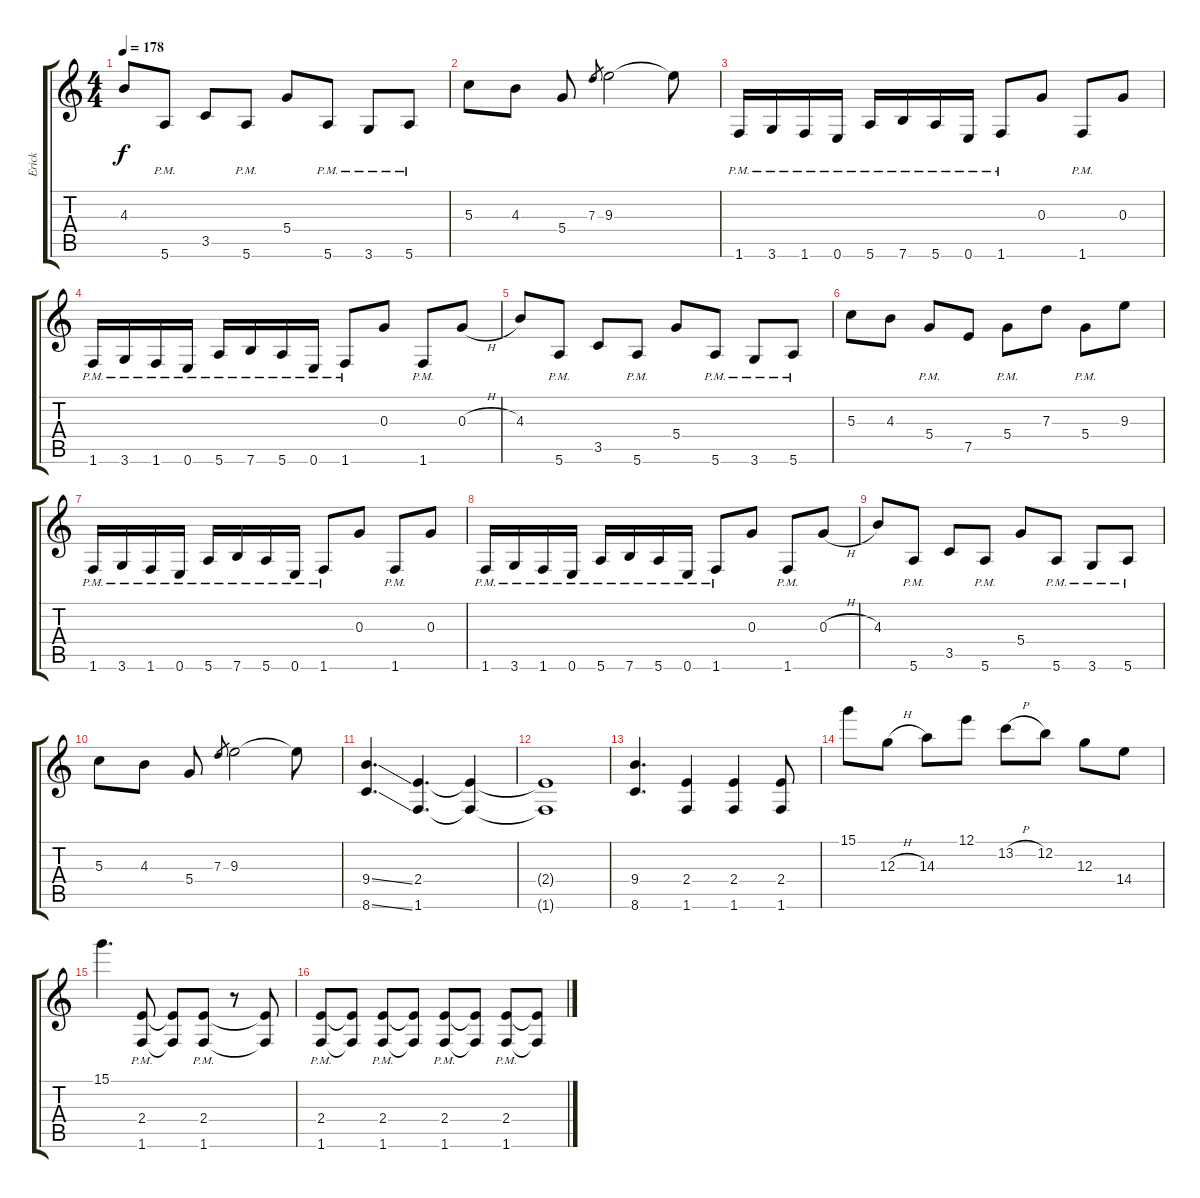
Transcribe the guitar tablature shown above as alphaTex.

\track ("Erick" "Erick") {instrument overdrivenguitar}
\staff {score tabs}
\tuning (E4 B3 G3 D3 A2 E2) {hide}
\ts (4 4)
\tempo 178
\clef g2
\ks c
4.3.8{dy f} 5.6{pm}.8 3.5.8 5.6{pm}.8 5.4.8 5.6{pm}.8 3.6{pm}.8 5.6{pm}.8 |
5.3.8 4.3.8 5.4.8 7.3.8{gr} 9.3.2 9.3{t}.8 |
1.6{pm}.16 3.6{pm}.16 1.6{pm}.16 0.6{pm}.16 5.6{pm}.16 7.6{pm}.16 5.6{pm}.16 0.6{pm}.16 1.6{pm}.8 0.3.8 1.6{pm}.8 0.3.8 |
1.6{pm}.16 3.6{pm}.16 1.6{pm}.16 0.6{pm}.16 5.6{pm}.16 7.6{pm}.16 5.6{pm}.16 0.6{pm}.16 1.6{pm}.8 0.3.8 1.6{pm}.8 0.3{h}.8 |
4.3.8 5.6{pm}.8 3.5.8 5.6{pm}.8 5.4.8 5.6{pm}.8 3.6{pm}.8 5.6{pm}.8 |
5.3.8 4.3.8 5.4{pm}.8 7.5.8 5.4{pm}.8 7.3.8 5.4{pm}.8 9.3.8 |
1.6{pm}.16 3.6{pm}.16 1.6{pm}.16 0.6{pm}.16 5.6{pm}.16 7.6{pm}.16 5.6{pm}.16 0.6{pm}.16 1.6{pm}.8 0.3.8 1.6{pm}.8 0.3.8 |
1.6{pm}.16 3.6{pm}.16 1.6{pm}.16 0.6{pm}.16 5.6{pm}.16 7.6{pm}.16 5.6{pm}.16 0.6{pm}.16 1.6{pm}.8 0.3.8 1.6{pm}.8 0.3{h}.8 |
4.3.8 5.6{pm}.8 3.5.8 5.6{pm}.8 5.4.8 5.6{pm}.8 3.6{pm}.8 5.6{pm}.8 |
5.3.8 4.3.8 5.4.8 7.3.8{gr} 9.3.2 9.3{t}.8 |
(9.4{ss} 8.6{ss}).4{d} (2.4 1.6).4{d} (2.4{t} 1.6{t}).4 |
(2.4{t} 1.6{t}).1 |
(9.4 8.6).4{d} (2.4 1.6).4 (2.4 1.6).4 (2.4 1.6).8 |
15.1.8 12.3{h}.8 14.3.8 12.1.8 13.2{h}.8 12.2.8 12.3.8 14.4.8 |
15.1.4{d} (2.4{pm} 1.6{pm}).8 (2.4{t} 1.6{t}).8 (2.4{pm} 1.6{pm}).8 r.8 (2.4{t} 1.6{t}).8 |
(2.4{pm} 1.6{pm}).8 (2.4{t} 1.6{t}).8 (2.4{pm} 1.6{pm}).8 (2.4{t} 1.6{t}).8 (2.4{pm} 1.6{pm}).8 (2.4{t} 1.6{t}).8 (2.4{pm} 1.6{pm}).8 (2.4{t} 1.6{t}).8
